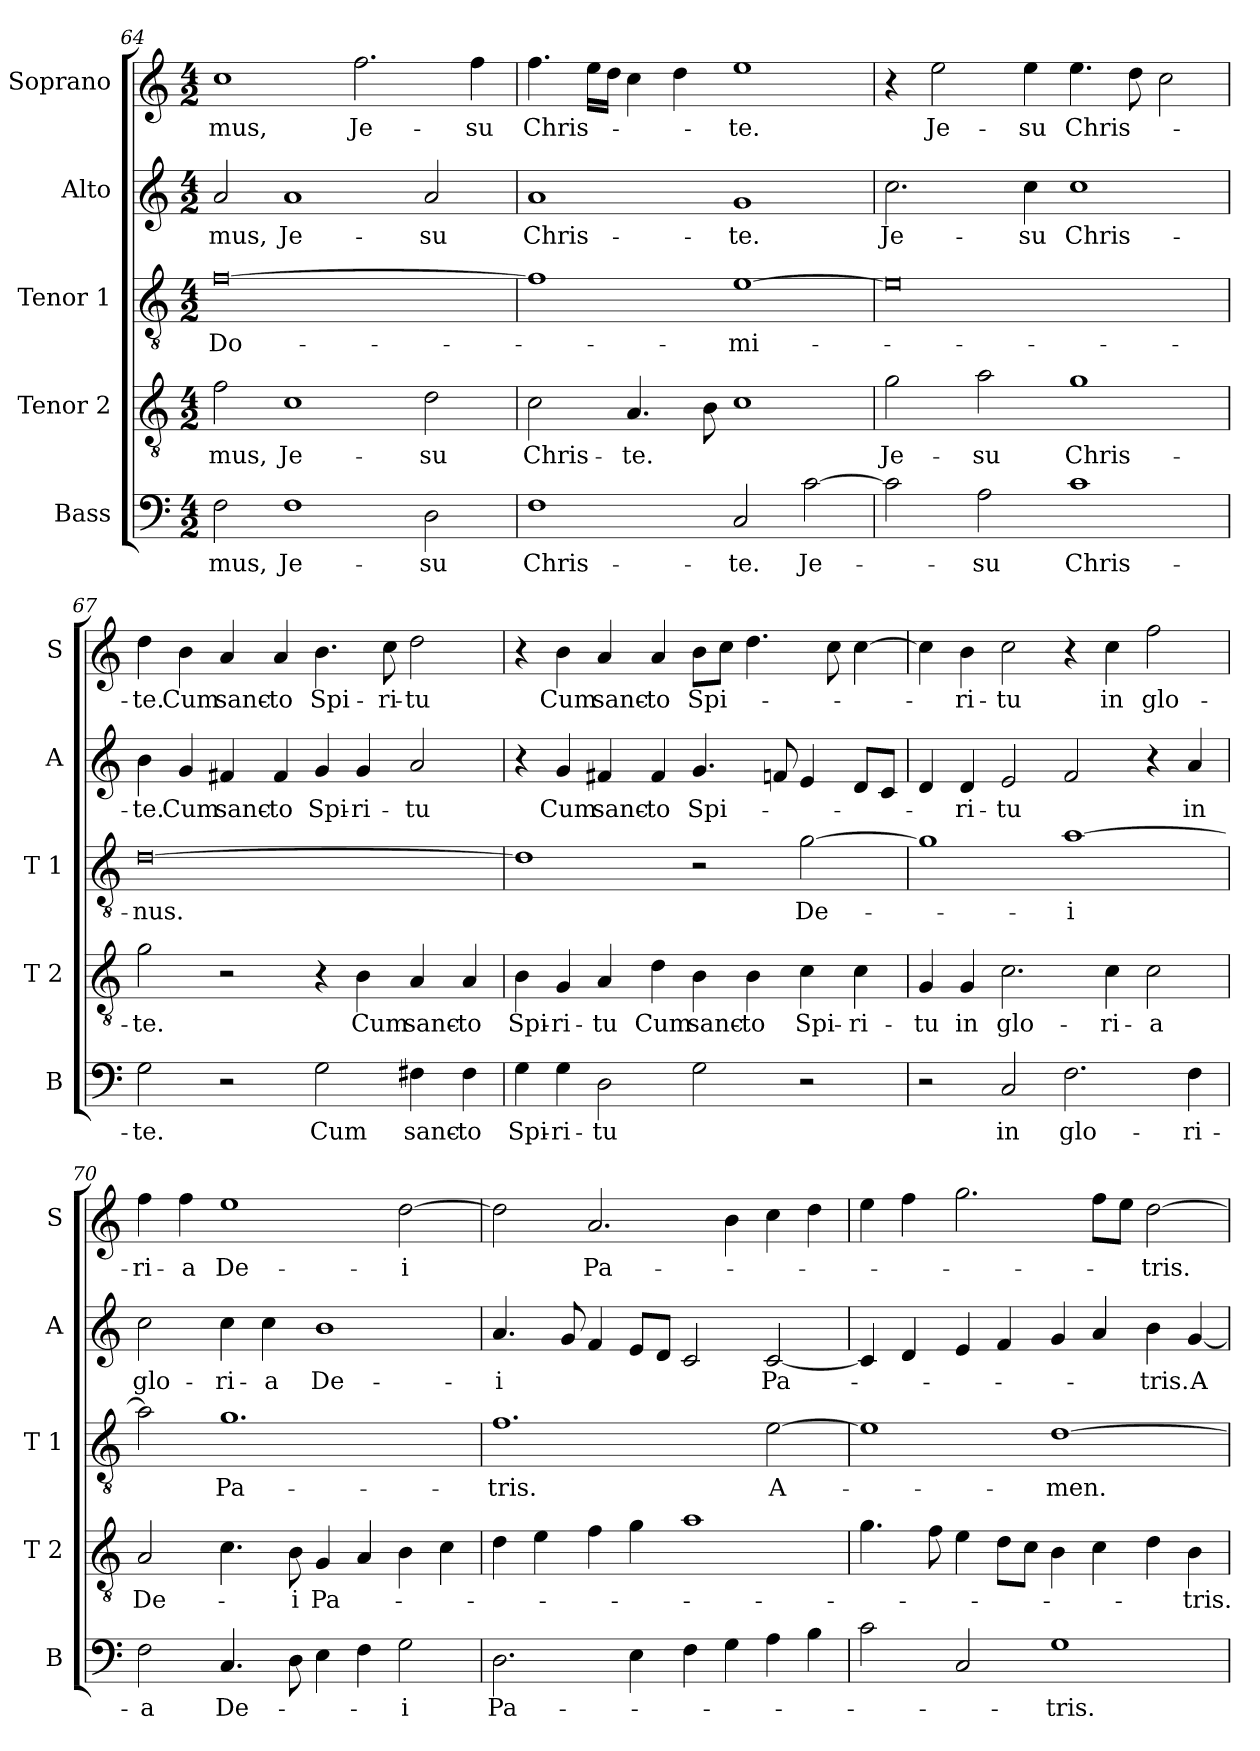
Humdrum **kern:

**kern	**text	**kern	**text	**kern	**text	**kern	**text	**kern	**text
*part5	*part5	*part4	*part4	*part3	*part3	*part2	*part2	*part1	*part1
*staff5	*staff5	*staff4	*staff4	*staff3	*staff3	*staff2	*staff2	*staff1	*staff1
*I"Bass	*	*I"Tenor 2	*	*I"Tenor 1	*	*I"Alto	*	*I"Soprano	*
*I'B	*	*I'T 2	*	*I'T 1	*	*I'A	*	*I'S	*
!!LO:LB:g=z
*clefF4	*	*clefGv2	*	*clefGv2	*	*clefG2	*	*clefG2	*
*k[]	*	*k[]	*	*k[]	*	*k[]	*	*k[]	*
*C:	*	*C:	*	*C:	*	*C:	*	*C:	*
*M4/2	*	*M4/2	*	*M4/2	*	*M4/2	*	*M4/2	*
=64	=64	=64	=64	=64	=64	=64	=64	=64	=64
!	!LO:LY:b	!	!LO:LY:b	!	!LO:LY:b	!	!LO:LY:b	!	!LO:LY:b
2F\	-mus,	2f\	-mus,	[0f	Do-	2a/	-mus,	1cc	-mus,
!	!LO:LY:b	!	!LO:LY:b	!	!	!	!LO:LY:b	!	!
1F	Je-	1c	Je-	.	.	1a	Je-	.	.
!	!	!	!	!	!	!	!	!	!LO:LY:b
.	.	.	.	.	.	.	.	2.ff\	Je-
!	!LO:LY:b	!	!LO:LY:b	!	!	!	!LO:LY:b	!	!
2D\	-su	2d\	-su	.	.	2a/	-su	.	.
!	!	!	!	!	!	!	!	!	!LO:LY:b
.	.	.	.	.	.	.	.	4ff\	-su
=65	=65	=65	=65	=65	=65	=65	=65	=65	=65
!	!LO:LY:b	!	!LO:LY:b	!	!	!	!LO:LY:b	!	!LO:LY:b
1F	Chris-	2c\	Chris-	1f]	.	1a	Chris-	4.ff\	Chris-
.	.	.	.	.	.	.	.	16ee\LL	.
.	.	.	.	.	.	.	.	16dd\JJ	.
!	!	!	!LO:LY:b	!	!	!	!	!	!
.	.	4.A/	-te.	.	.	.	.	4cc\	.
.	.	.	.	.	.	.	.	4dd\	.
.	.	8B\	.	.	.	.	.	.	.
!	!LO:LY:b	!	!	!	!LO:LY:b	!	!LO:LY:b	!	!LO:LY:b
2C/	-te.	1c	.	[1e	-mi-	1g	-te.	1ee	-te.
!	!LO:LY:b	!	!	!	!	!	!	!	!
[2c\	Je-	.	.	.	.	.	.	.	.
=66	=66	=66	=66	=66	=66	=66	=66	=66	=66
!	!	!	!LO:LY:b	!	!	!	!LO:LY:b	!	!
2c\]	.	2g\	Je-	0e]	.	2.cc\	Je-	4r	.
!	!	!	!	!	!	!	!	!	!LO:LY:b
.	.	.	.	.	.	.	.	2ee\	Je-
!	!LO:LY:b	!	!LO:LY:b	!	!	!	!	!	!
2A\	-su	2a\	-su	.	.	.	.	.	.
!	!	!	!	!	!	!	!LO:LY:b	!	!LO:LY:b
.	.	.	.	.	.	4cc\	-su	4ee\	-su
!	!LO:LY:b	!	!LO:LY:b	!	!	!	!LO:LY:b	!	!LO:LY:b
1c	Chris-	1g	Chris-	.	.	1cc	Chris-	4.ee\	Chris-
.	.	.	.	.	.	.	.	8dd\	.
.	.	.	.	.	.	.	.	2cc\	.
!!LO:LB:g=z
=67	=67	=67	=67	=67	=67	=67	=67	=67	=67
!	!LO:LY:b	!	!LO:LY:b	!	!LO:LY:b	!	!LO:LY:b	!	!LO:LY:b
2G\	-te.	2g\	-te.	[0d	-nus.	4b\	-te.	4dd\	-te.
!	!	!	!	!	!	!	!LO:LY:b	!	!LO:LY:b
.	.	.	.	.	.	4g/	Cum	4b\	Cum
!	!	!	!	!	!	!	!LO:LY:b	!	!LO:LY:b
2r	.	2r	.	.	.	4f#X/	sanc-	4a/	sanc-
!	!	!	!	!	!	!	!LO:LY:b	!	!LO:LY:b
.	.	.	.	.	.	4f#/	-to	4a/	-to
!	!LO:LY:b	!	!	!	!	!	!LO:LY:b	!	!LO:LY:b
2G\	Cum	4r	.	.	.	4g/	Spi-	4.b\	Spi-
!	!	!	!LO:LY:b	!	!	!	!LO:LY:b	!	!
.	.	4B\	Cum	.	.	4g/	-ri-	.	.
!	!	!	!	!	!	!	!	!	!LO:LY:b
.	.	.	.	.	.	.	.	8cc\	-ri-
!	!LO:LY:b	!	!LO:LY:b	!	!	!	!LO:LY:b	!	!LO:LY:b
4F#X\	sanc-	4A/	sanc-	.	.	2a/	-tu	2dd\	-tu
!	!LO:LY:b	!	!LO:LY:b	!	!	!	!	!	!
4F#\	-to	4A/	-to	.	.	.	.	.	.
=68	=68	=68	=68	=68	=68	=68	=68	=68	=68
!	!LO:LY:b	!	!LO:LY:b	!	!	!	!	!	!
4G\	Spi-	4B\	Spi-	1d]	.	4r	.	4r	.
!	!LO:LY:b	!	!LO:LY:b	!	!	!	!LO:LY:b	!	!LO:LY:b
4G\	-ri-	4G/	-ri-	.	.	4g/	Cum	4b\	Cum
!	!LO:LY:b	!	!LO:LY:b	!	!	!	!LO:LY:b	!	!LO:LY:b
2D\	-tu	4A/	-tu	.	.	4f#X/	sanc-	4a/	sanc-
!	!	!	!LO:LY:b	!	!	!	!LO:LY:b	!	!LO:LY:b
.	.	4d\	Cum	.	.	4f#/	-to	4a/	-to
!	!	!	!LO:LY:b	!	!	!	!LO:LY:b	!	!LO:LY:b
2G\	.	4B\	sanc-	2r	.	4.g/	Spi-	8b\L	Spi-
.	.	.	.	.	.	.	.	8cc\J	.
!	!	!	!LO:LY:b	!	!	!	!	!	!
.	.	4B\	-to	.	.	.	.	4.dd\	.
.	.	.	.	.	.	8fn/	.	.	.
!	!	!	!LO:LY:b	!	!LO:LY:b	!	!	!	!
2r	.	4c\	Spi-	[2g\	De-	4e/	.	.	.
.	.	.	.	.	.	.	.	8cc\	.
!	!	!	!LO:LY:b	!	!	!	!	!	!
.	.	4c\	-ri-	.	.	8d/L	.	[4cc\	.
.	.	.	.	.	.	8c/J	.	.	.
!!LO:PB:g=z
=69	=69	=69	=69	=69	=69	=69	=69	=69	=69
!	!	!	!LO:LY:b	!	!	!	!	!	!
2r	.	4G/	-tu	1g]	.	4d/	.	4cc\]	.
!	!	!	!LO:LY:b	!	!	!	!LO:LY:b	!	!LO:LY:b
.	.	4G/	in	.	.	4d/	-ri-	4b\	-ri-
!	!LO:LY:b	!	!LO:LY:b	!	!	!	!LO:LY:b	!	!LO:LY:b
2C/	in	2.c\	glo-	.	.	2e/	-tu	2cc\	-tu
!	!LO:LY:b	!	!	!	!LO:LY:b	!	!	!	!
2.F\	glo-	.	.	[1a	-i	2f/	.	4r	.
!	!	!	!LO:LY:b	!	!	!	!	!	!LO:LY:b
.	.	4c\	-ri-	.	.	.	.	4cc\	in
!	!	!	!LO:LY:b	!	!	!	!	!	!LO:LY:b
.	.	2c\	-a	.	.	4r	.	2ff\	glo-
!	!LO:LY:b	!	!	!	!	!	!LO:LY:b	!	!
4F\	-ri-	.	.	.	.	4a/	in	.	.
=70	=70	=70	=70	=70	=70	=70	=70	=70	=70
!	!LO:LY:b	!	!LO:LY:b	!	!	!	!LO:LY:b	!	!LO:LY:b
2F\	-a	2A/	De-	2a\]	.	2cc\	glo-	4ff\	-ri-
!	!	!	!	!	!	!	!	!	!LO:LY:b
.	.	.	.	.	.	.	.	4ff\	-a
!	!LO:LY:b	!	!	!	!LO:LY:b	!	!LO:LY:b	!	!LO:LY:b
4.C/	De-	4.c\	.	1.g	Pa-	4cc\	-ri-	1ee	De-
!	!	!	!	!	!	!	!LO:LY:b	!	!
.	.	.	.	.	.	4cc\	-a	.	.
!	!	!	!LO:LY:b	!	!	!	!	!	!
8D\	.	8B\	-i	.	.	.	.	.	.
!	!	!	!LO:LY:b	!	!	!	!LO:LY:b	!	!
4E\	.	4G/	Pa-	.	.	1b	De-	.	.
4F\	.	4A/	.	.	.	.	.	.	.
!	!LO:LY:b	!	!	!	!	!	!	!	!LO:LY:b
2G\	-i	4B\	.	.	.	.	.	[2dd\	-i
.	.	4c\	.	.	.	.	.	.	.
!!LO:LB:g=z
=71	=71	=71	=71	=71	=71	=71	=71	=71	=71
!	!LO:LY:b	!	!	!	!LO:LY:b	!	!LO:LY:b	!	!
2.D\	Pa-	4d\	.	1.f	-tris.	4.a/	-i	2dd\]	.
.	.	4e\	.	.	.	.	.	.	.
.	.	.	.	.	.	8g/	.	.	.
!	!	!	!	!	!	!	!	!	!LO:LY:b
.	.	4f\	.	.	.	4f/	.	2.a/	Pa-
4E\	.	4g\	.	.	.	8e/L	.	.	.
.	.	.	.	.	.	8d/J	.	.	.
4F\	.	1a	.	.	.	2c/	.	.	.
4G\	.	.	.	.	.	.	.	4b\	.
!	!	!	!	!	!LO:LY:b	!	!LO:LY:b	!	!
4A\	.	.	.	[2e\	A-	[2c/	Pa-	4cc\	.
4B\	.	.	.	.	.	.	.	4dd\	.
=72	=72	=72	=72	=72	=72	=72	=72	=72	=72
2c\	.	4.g\	.	1e]	.	4c/]	.	4ee\	.
.	.	.	.	.	.	4d/	.	4ff\	.
.	.	8f\	.	.	.	.	.	.	.
2C/	.	4e\	.	.	.	4e/	.	2.gg\	.
.	.	8d\L	.	.	.	4f/	.	.	.
.	.	8c\J	.	.	.	.	.	.	.
!	!LO:LY:b	!	!	!	!LO:LY:b	!	!	!	!
1G	-tris.	4B\	.	[1d	-men.	4g/	.	.	.
.	.	4c\	.	.	.	4a/	.	8ff\L	.
.	.	.	.	.	.	.	.	8ee\J	.
!	!	!	!	!	!	!	!LO:LY:b	!	!LO:LY:b
.	.	4d\	.	.	.	4b\	-tris.	[2dd\	-tris.
!	!	!	!LO:LY:b	!	!	!	!LO:LY:b	!	!
.	.	4B\	-tris.	.	.	[4g/	A-	.	.
=	=	=	=	=	=	=	=	=	=
*-	*-	*-	*-	*-	*-	*-	*-	*-	*-
